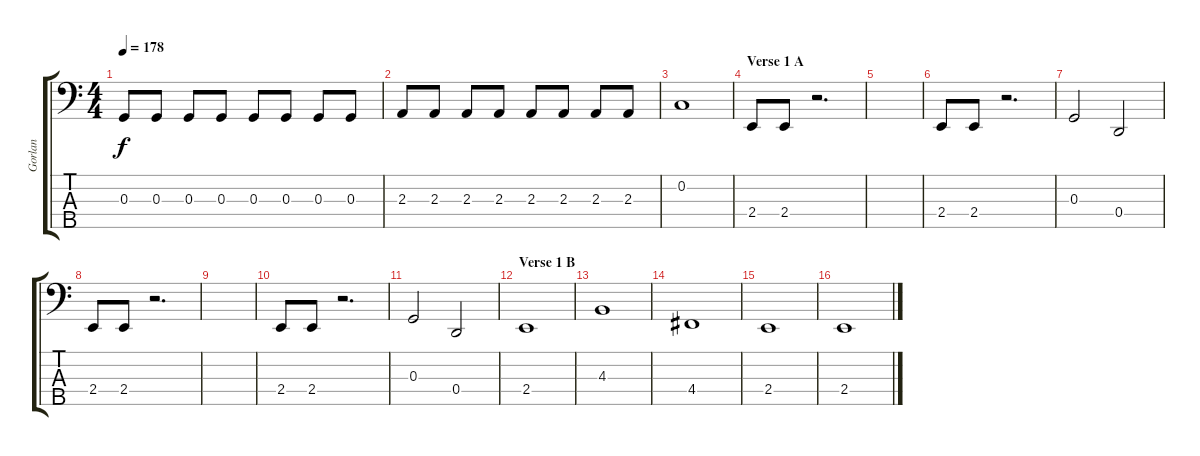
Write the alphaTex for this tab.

\track ("Gorlan" "Gorlan") {instrument electricbasspick}
\staff {score tabs}
\tuning (F2 C2 G1 D1 G0) {hide}
\ts (4 4)
\tempo 178
\clef f4
\ks c
0.3.8{dy f} 0.3.8 0.3.8 0.3.8 0.3.8 0.3.8 0.3.8 0.3.8 |
2.3.8 2.3.8 2.3.8 2.3.8 2.3.8 2.3.8 2.3.8 2.3.8 |
0.2.1 |
\section ("" "Verse 1 A")
2.4.8 2.4.8 r.2{d} |
|
2.4.8 2.4.8 r.2{d} |
0.3.2 0.4.2 |
2.4.8 2.4.8 r.2{d} |
|
2.4.8 2.4.8 r.2{d} |
0.3.2 0.4.2 |
\section ("" "Verse 1 B")
2.4.1 |
4.3.1 |
4.4.1 |
2.4.1 |
2.4.1
